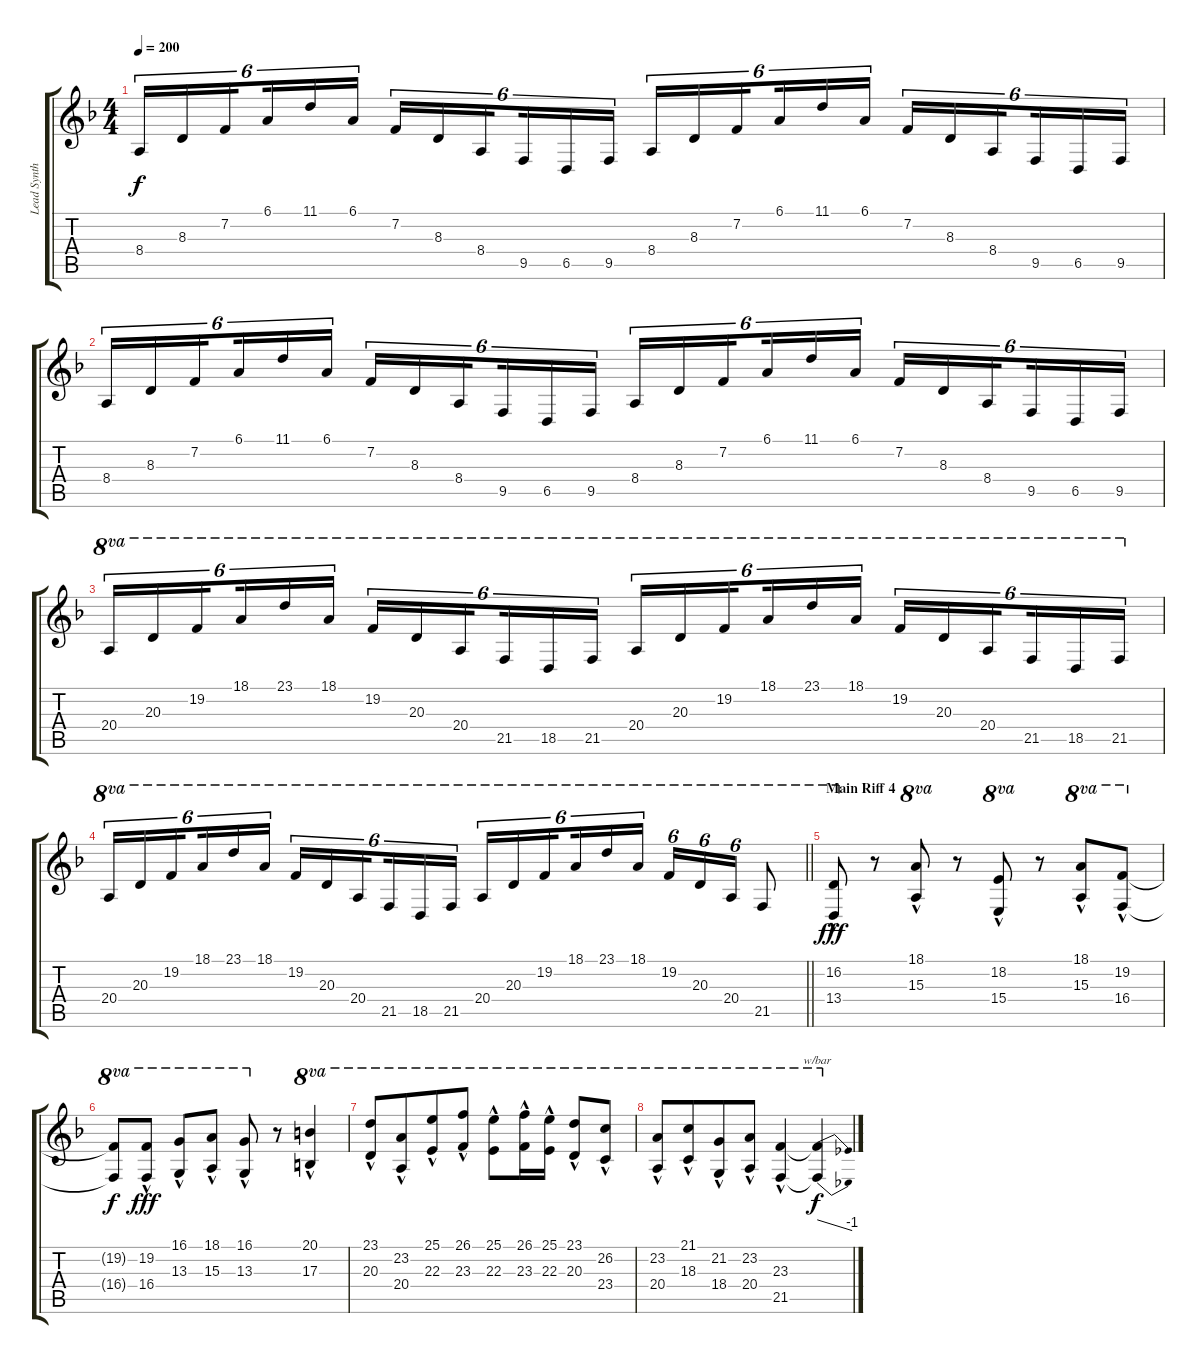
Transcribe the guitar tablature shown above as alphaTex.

\track ("Lead Synth" "Lead Synth") {instrument lead1square}
\staff {score tabs}
\tuning (Eb4 Bb3 Gb3 Db3 Ab2 Eb2) {hide}
\ts (4 4)
\tempo 200
\clef g2
\ks dminor
8.4.16{tu (6 4) dy f} 8.3.16{tu (6 4)} 7.2.16{tu (6 4) beam splitsecondary} 6.1.16{tu (6 4)} 11.1.16{tu (6 4)} 6.1.16{tu (6 4)} 7.2.16{tu (6 4)} 8.3.16{tu (6 4)} 8.4.16{tu (6 4) beam splitsecondary} 9.5.16{tu (6 4)} 6.5.16{tu (6 4)} 9.5.16{tu (6 4)} 8.4.16{tu (6 4)} 8.3.16{tu (6 4)} 7.2.16{tu (6 4) beam splitsecondary} 6.1.16{tu (6 4)} 11.1.16{tu (6 4)} 6.1.16{tu (6 4)} 7.2.16{tu (6 4)} 8.3.16{tu (6 4)} 8.4.16{tu (6 4) beam splitsecondary} 9.5.16{tu (6 4)} 6.5.16{tu (6 4)} 9.5.16{tu (6 4)} |
8.4.16{tu (6 4)} 8.3.16{tu (6 4)} 7.2.16{tu (6 4) beam splitsecondary} 6.1.16{tu (6 4)} 11.1.16{tu (6 4)} 6.1.16{tu (6 4)} 7.2.16{tu (6 4)} 8.3.16{tu (6 4)} 8.4.16{tu (6 4) beam splitsecondary} 9.5.16{tu (6 4)} 6.5.16{tu (6 4)} 9.5.16{tu (6 4)} 8.4.16{tu (6 4)} 8.3.16{tu (6 4)} 7.2.16{tu (6 4) beam splitsecondary} 6.1.16{tu (6 4)} 11.1.16{tu (6 4)} 6.1.16{tu (6 4)} 7.2.16{tu (6 4)} 8.3.16{tu (6 4)} 8.4.16{tu (6 4) beam splitsecondary} 9.5.16{tu (6 4)} 6.5.16{tu (6 4)} 9.5.16{tu (6 4)} |
20.4.16{tu (6 4) ot 8va} 20.3.16{tu (6 4) ot 8va} 19.2.16{tu (6 4) ot 8va beam splitsecondary} 18.1.16{tu (6 4) ot 8va} 23.1.16{tu (6 4) ot 8va} 18.1.16{tu (6 4) ot 8va} 19.2.16{tu (6 4) ot 8va} 20.3.16{tu (6 4) ot 8va} 20.4.16{tu (6 4) ot 8va beam splitsecondary} 21.5.16{tu (6 4) ot 8va} 18.5.16{tu (6 4) ot 8va} 21.5.16{tu (6 4) ot 8va} 20.4.16{tu (6 4) ot 8va} 20.3.16{tu (6 4) ot 8va} 19.2.16{tu (6 4) ot 8va beam splitsecondary} 18.1.16{tu (6 4) ot 8va} 23.1.16{tu (6 4) ot 8va} 18.1.16{tu (6 4) ot 8va} 19.2.16{tu (6 4) ot 8va} 20.3.16{tu (6 4) ot 8va} 20.4.16{tu (6 4) ot 8va beam splitsecondary} 21.5.16{tu (6 4) ot 8va} 18.5.16{tu (6 4) ot 8va} 21.5.16{tu (6 4) ot 8va} |
\barLineRight lightlight
20.4.16{tu (6 4) ot 8va} 20.3.16{tu (6 4) ot 8va} 19.2.16{tu (6 4) ot 8va beam splitsecondary} 18.1.16{tu (6 4) ot 8va} 23.1.16{tu (6 4) ot 8va} 18.1.16{tu (6 4) ot 8va} 19.2.16{tu (6 4) ot 8va} 20.3.16{tu (6 4) ot 8va} 20.4.16{tu (6 4) ot 8va beam splitsecondary} 21.5.16{tu (6 4) ot 8va} 18.5.16{tu (6 4) ot 8va} 21.5.16{tu (6 4) ot 8va} 20.4.16{tu (6 4) ot 8va} 20.3.16{tu (6 4) ot 8va} 19.2.16{tu (6 4) ot 8va beam splitsecondary} 18.1.16{tu (6 4) ot 8va} 23.1.16{tu (6 4) ot 8va} 18.1.16{tu (6 4) ot 8va} 19.2.16{tu (6 4) ot 8va} 20.3.16{tu (6 4) ot 8va} 20.4.16{tu (6 4) ot 8va} 21.5.8{ot 8va} |
\section ("" "Main Riff 4")
(16.2{hac} 13.4{hac}).8{ot 8va dy fff volume 14 instrument lead2sawtooth} r.8 (18.1{hac} 15.3{hac}).8{ot 8va} r.8 (18.2{hac} 15.4{hac}).8{ot 8va} r.8 (18.1{hac} 15.3{hac}).8{ot 8va} (19.2{hac} 16.4{hac}).8{ot 8va} |
(19.2{t} 16.4{t}).8{ot 8va dy f} (19.2{hac} 16.4{hac}).8{ot 8va dy fff} (16.1{hac} 13.3{hac}).8{ot 8va} (18.1{hac} 15.3{hac}).8{ot 8va} (16.1{hac} 13.3{hac}).8{ot 8va} r.8 (20.1{hac} 17.3{hac}).4{ot 8va} |
(23.1 20.3{hac}).8{ot 8va} (23.2 20.4{hac}).8{ot 8va beam merge} (25.1 22.3{hac}).8{ot 8va} (26.1 23.3{hac}).8{ot 8va} (25.1 22.3{hac}).8{ot 8va} (26.1 23.3{hac}).16{ot 8va} (25.1 22.3{hac}).16{ot 8va} (23.1 20.3{hac}).8{ot 8va} (26.2 23.4{hac}).8{ot 8va} |
(23.2{hac} 20.4{hac}).8{ot 8va} (21.1{hac} 18.3{hac}).8{ot 8va beam merge} (21.2{hac} 18.4{hac}).8{ot 8va} (23.2{hac} 20.4{hac}).8{ot 8va} (23.3{hac} 21.5{hac}).4{ot 8va} (23.3{t} 21.5{t}).4{tbe (dive default 0 0 60 -4) ot 8va dy f}
